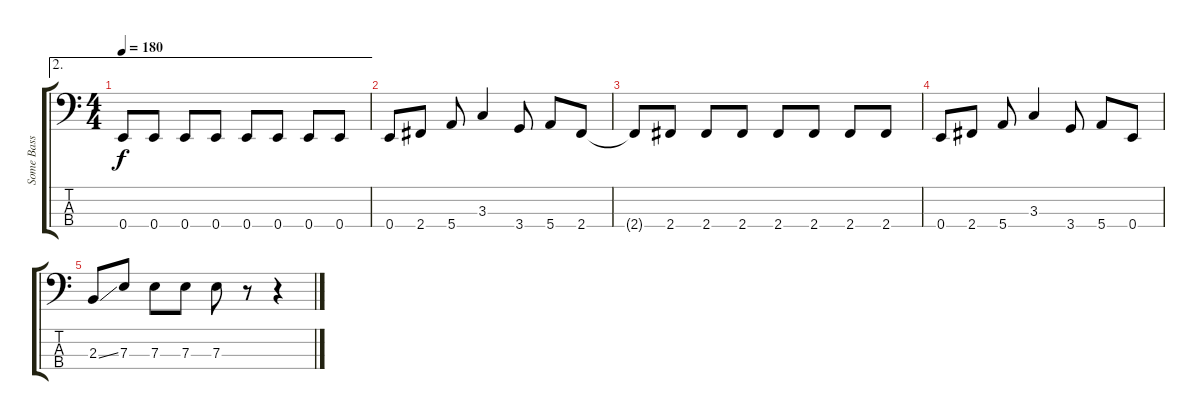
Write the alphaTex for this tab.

\track ("Some Bass" "Some Bass") {instrument electricbasspick}
\staff {score tabs}
\tuning (G2 D2 A1 E1) {hide}
\ae 2
\ts (4 4)
\tempo 180
\clef f4
\ks c
0.4{t}.8{dy f} 0.4.8 0.4.8 0.4.8 0.4.8 0.4.8 0.4.8 0.4.8 |
0.4.8 2.4.8 5.4.8 3.3.4 3.4.8 5.4.8 2.4.8 |
2.4{t}.8 2.4.8 2.4.8 2.4.8 2.4.8 2.4.8 2.4.8 2.4.8 |
0.4.8 2.4.8 5.4.8 3.3.4 3.4.8 5.4.8 0.4.8 |
2.3{ss}.8 7.3.8 7.3.8 7.3.8 7.3.8 r.8 r.4
